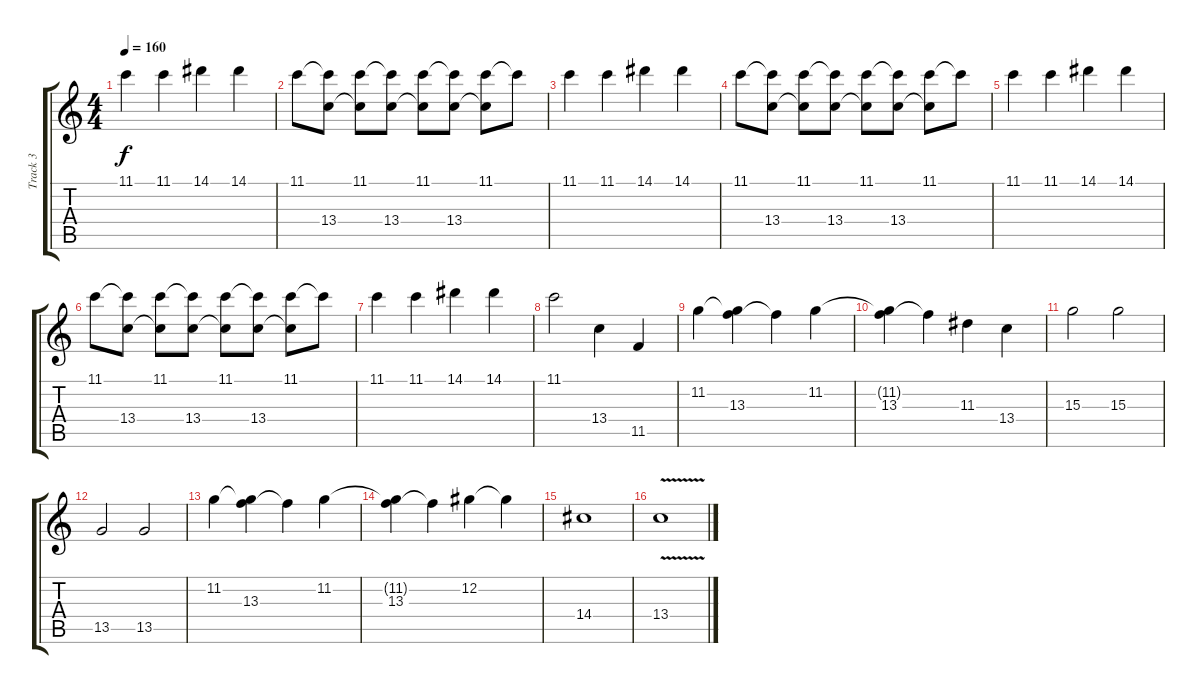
\track ("Track 3" "Track 3") {instrument distortionguitar}
\staff {score tabs}
\tuning (Db4 Ab3 E3 B2 Gb2 Db2) {hide}
\ts (4 4)
\tempo 160
\clef g2
\ks c
11.1.4{dy f} 11.1.4 14.1.4 14.1.4 |
11.1.8 (11.1{t} 13.4).8 (11.1 13.4{t}).8 (11.1{t} 13.4).8 (11.1 13.4{t}).8 (11.1{t} 13.4).8 (11.1 13.4{t}).8 11.1{t}.8 |
11.1.4 11.1.4 14.1.4 14.1.4 |
11.1.8 (11.1{t} 13.4).8 (11.1 13.4{t}).8 (11.1{t} 13.4).8 (11.1 13.4{t}).8 (11.1{t} 13.4).8 (11.1 13.4{t}).8 11.1{t}.8 |
11.1.4 11.1.4 14.1.4 14.1.4 |
11.1.8 (11.1{t} 13.4).8 (11.1 13.4{t}).8 (11.1{t} 13.4).8 (11.1 13.4{t}).8 (11.1{t} 13.4).8 (11.1 13.4{t}).8 11.1{t}.8 |
11.1.4 11.1.4 14.1.4 14.1.4 |
11.1.2 13.4.4 11.5.4 |
11.2.4 (11.2{t} 13.3).4 13.3{t}.4 11.2.4 |
(11.2{t} 13.3).4 13.3{t}.4 11.3.4 13.4.4 |
15.3.2 15.3.2 |
13.5.2 13.5.2 |
11.2.4 (11.2{t} 13.3).4 13.3{t}.4 11.2.4 |
(11.2{t} 13.3).4 13.3{t}.4 12.2.4 12.2{t}.4 |
14.4.1 |
13.4{v}.1
